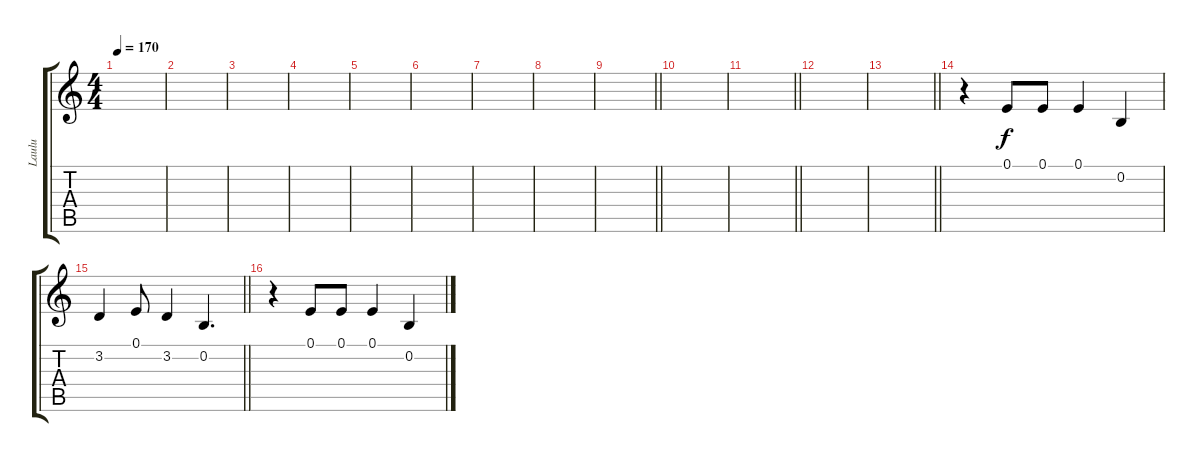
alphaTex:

\track ("Laulu" "Laulu") {instrument lead6voice}
\staff {score tabs}
\tuning (E4 B3 G3 D3 A2 E2) {hide}
\ts (4 4)
\tempo 170
\clef g2
\ks c
|
|
|
|
|
|
|
|
\barLineRight lightlight
|
\section ("" "")
|
\barLineRight lightlight
|
|
\barLineRight lightlight
|
\section ("" "")
r.4 0.1.8 0.1.8 0.1.4 0.2.4 |
\barLineRight lightlight
3.2.4 0.1.8 3.2.4 0.2.4{d} |
r.4 0.1.8 0.1.8 0.1.4 0.2.4
